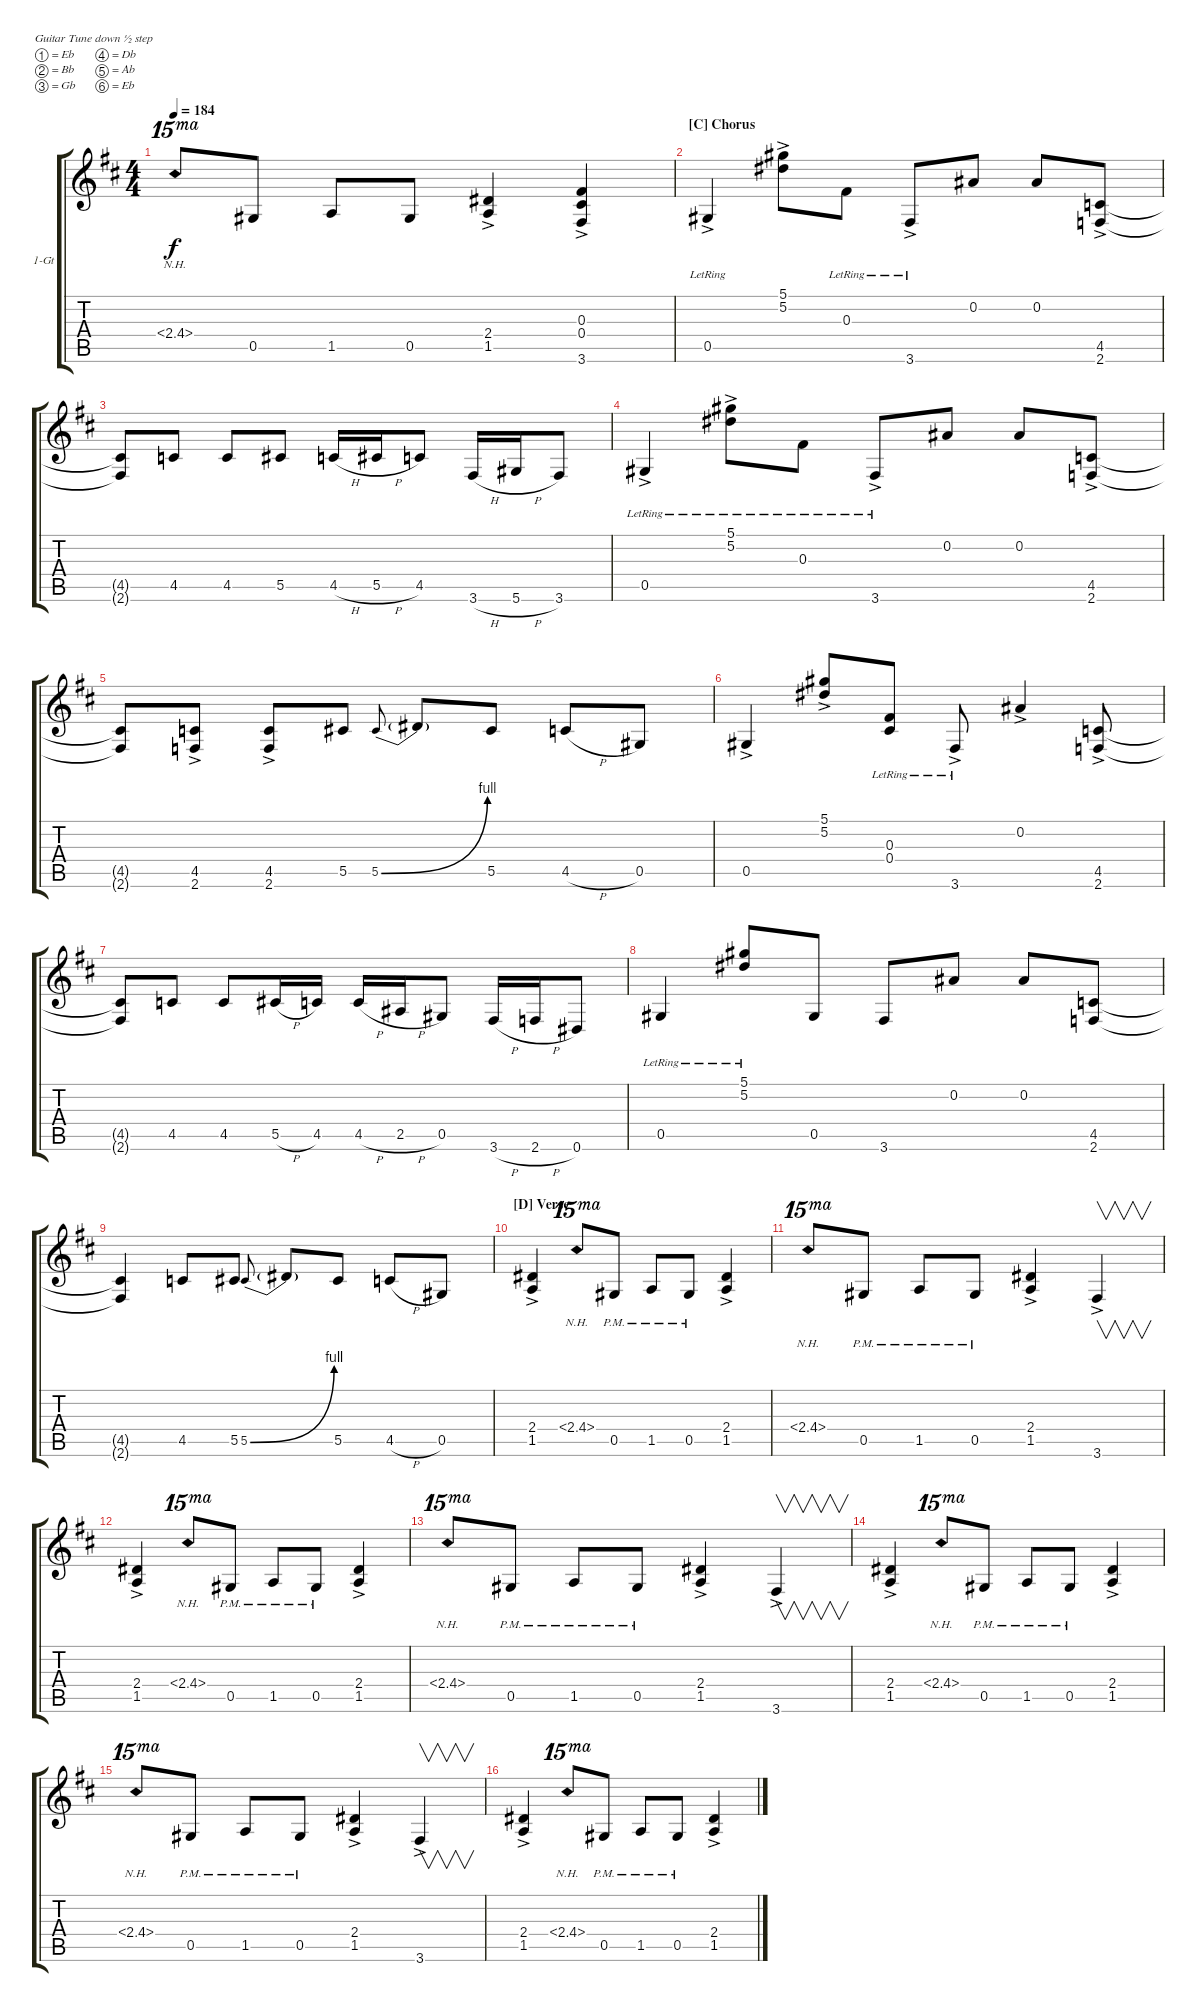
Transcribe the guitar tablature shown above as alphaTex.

\defaultSystemsLayout 4
\bracketExtendMode groupsimilarinstruments
\firstSystemTrackNameOrientation horizontal
\otherSystemsTrackNameOrientation horizontal
\track ("1 Guitar" "1-Gt") {instrument distortionguitar}
\staff {score tabs}
\tuning (Eb4 Bb3 Gb3 Db3 Ab2 Eb2)
\ts (4 4)
\tempo 184
\clef g2
\scale
1.06305
\ks d
2.4{nh}.8{ot 15ma dy f} 0.5.8 1.5.8 0.5.8 (1.5{ac} 2.4{ac}).4 (3.6{ac} 0.4{ac} 0.3{ac}).4 |
\section ("C" "Chorus")
\scale
0.936948 0.5{ac lr}.4 (5.1{ac} 5.2).8 0.3{lr}.8 3.6{ac lr}.8 0.2.8 0.2.8 (2.6{ac} 4.5).8 |
\scale
1.06305 (2.6{t} 4.5{t}).8 4.5.8 4.5.8 5.5.8 4.5{h}.16 5.5{h}.16 4.5.8 3.6{h}.16 5.6{h}.16 3.6.8 |
\scale
0.936948 0.5{ac lr}.4 (5.1{ac lr} 5.2{lr}).8 0.3{lr}.8 3.6{ac lr}.8 0.2.8 0.2.8 (2.6{ac} 4.5{ac}).8 |
\scale
1.06305 (2.6{t} 4.5{t}).8 (2.6{ac} 4.5).8 (2.6{ac} 4.5).8 5.5.8 5.5{be (bend 0 0 15 4)}.8{gr onbeat} 5.5{t}.8 5.5.8 4.5{h}.8 0.5.8 |
\scale
0.936948 0.5{ac}.4 (5.1{ac} 5.2).8 (0.3{lr} 0.4).8 3.6{ac lr}.8 0.2{ac}.4 (2.6{ac} 4.5).8 |
\scale
1.06305 (2.6{t} 4.5{t}).8 4.5.8 4.5.8 5.5{h}.16 4.5.16 4.5{h}.16 2.5{h}.16 0.5.8 3.6{h}.16 2.6{h}.16 0.6.8 |
\scale
0.936948 0.5{lr}.4 (5.1{lr} 5.2{lr}).8 0.5.8 3.6.8 0.2.8 0.2.8 (2.6 4.5).8 |
\scale
1.06305 (2.6{t} 4.5{t}).4 4.5.8 5.5.8 5.5{be (bend 0 0 15 4)}.8{gr onbeat} 5.5{t}.8 5.5.8 4.5{h}.8 0.5.8 |
\section ("D" "Verse")
\scale
0.936948 (1.5{ac} 2.4).4 2.4{nh}.8{ot 15ma} 0.5{pm}.8 1.5{pm}.8 0.5{pm}.8 (1.5{ac} 2.4).4 |
\scale
1.06305 2.4{nh}.8{ot 15ma} 0.5{pm}.8 1.5{pm}.8 0.5{pm}.8 (1.5{ac} 2.4).4 3.6{ac}.4{v} |
\scale
0.936948 (1.5{ac} 2.4).4 2.4{nh}.8{ot 15ma} 0.5{pm}.8 1.5{pm}.8 0.5{pm}.8 (1.5{ac} 2.4).4 |
\scale
1.06305 2.4{nh}.8{ot 15ma} 0.5{pm}.8 1.5{pm}.8 0.5{pm}.8 (1.5{ac} 2.4).4 3.6{ac}.4{v} |
\scale
0.936948 (1.5{ac} 2.4).4 2.4{nh}.8{ot 15ma} 0.5{pm}.8 1.5{pm}.8 0.5{pm}.8 (1.5{ac} 2.4).4 |
\scale
1.06305 2.4{nh}.8{ot 15ma} 0.5{pm}.8 1.5{pm}.8 0.5{pm}.8 (1.5{ac} 2.4).4 3.6{ac}.4{v} |
\scale
0.936948 (1.5{ac} 2.4).4 2.4{nh}.8{ot 15ma} 0.5{pm}.8 1.5{pm}.8 0.5{pm}.8 (1.5{ac} 2.4).4
